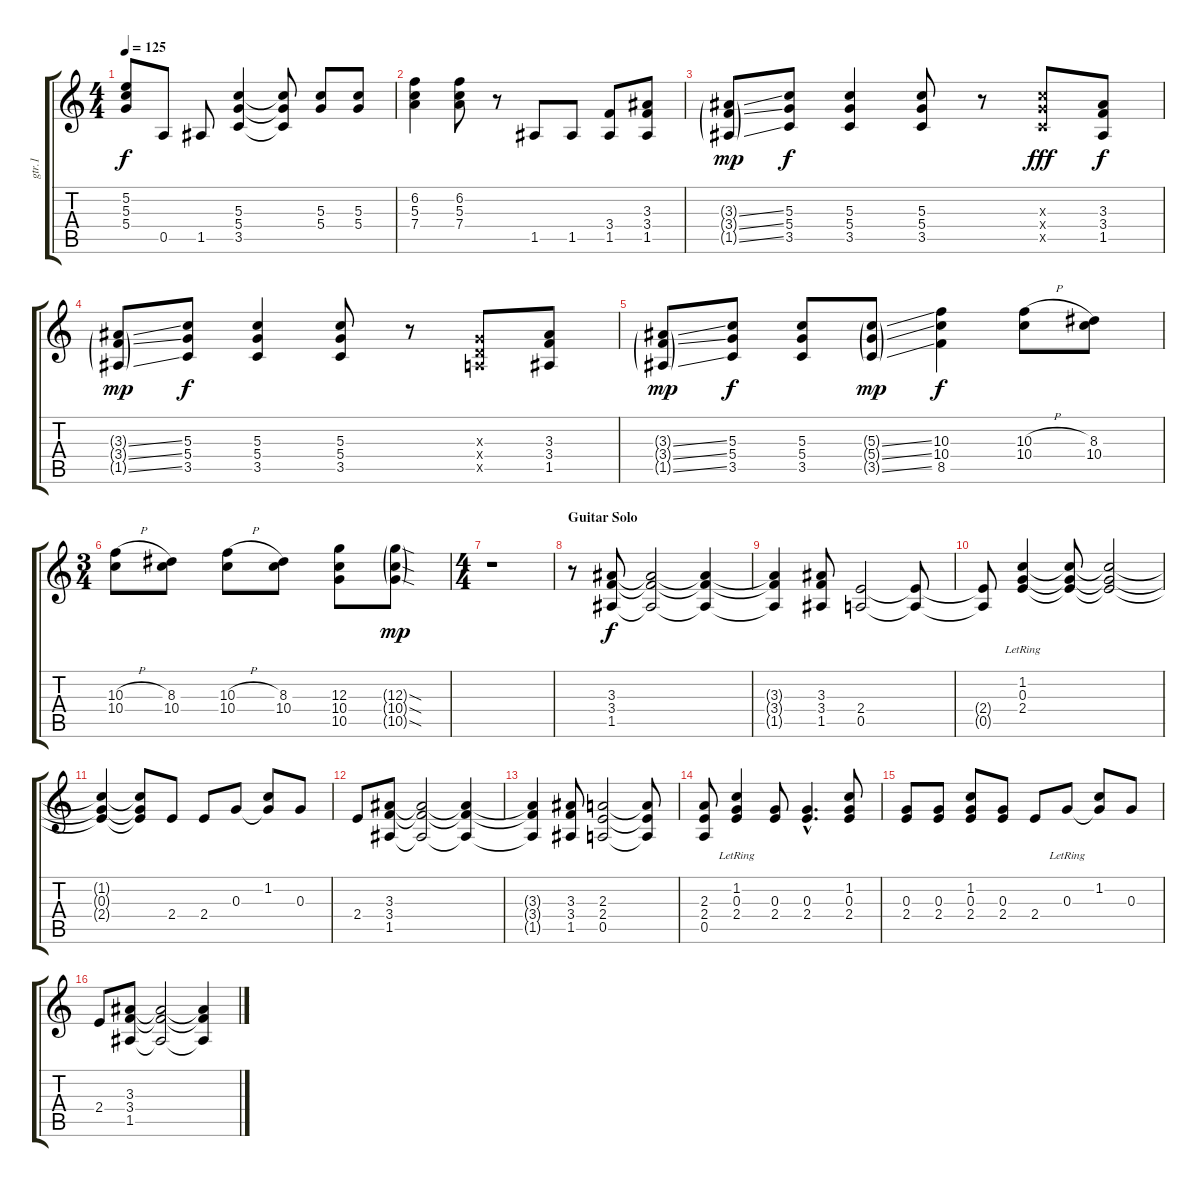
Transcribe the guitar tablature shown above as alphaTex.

\track ("gtr.1" "gtr.1") {instrument distortionguitar}
\staff {score tabs}
\tuning (E4 B3 G3 D3 A2 E2) {hide}
\ts (4 4)
\tempo 125
\clef g2
\ks c
(5.2 5.3 5.4).8{dy f} 0.5.8 1.5.8 (5.3 5.4 3.5).4 (5.3{t} 5.4{t} 3.5{t}).8 (5.3 5.4).8 (5.3 5.4).8 |
(6.2 5.3 7.4).4 (6.2 5.3 7.4).8 r.8 1.5.8 1.5.8 (3.4 1.5).8 (3.3 3.4 1.5).8 |
(3.3{ss g} 3.4{ss g} 1.5{ss g}).8{dy mp} (5.3 5.4 3.5).8{dy f} (5.3 5.4 3.5).4 (5.3 5.4 3.5).8 r.8 (5.3{x} 5.4{x} 3.5{x}).8{dy fff} (3.3 3.4 1.5).8{dy f} |
(3.3{ss g} 3.4{ss g} 1.5{ss g}).8{dy mp} (5.3 5.4 3.5).8{dy f} (5.3 5.4 3.5).4 (5.3 5.4 3.5).8 r.8 (0.3{x} 0.4{x} 0.5{x}).8 (3.3 3.4 1.5).8 |
(3.3{ss g} 3.4{ss g} 1.5{ss g}).8{dy mp} (5.3 5.4 3.5).8{dy f} (5.3 5.4 3.5).8 (5.3{ss g} 5.4{ss g} 3.5{ss g}).8{dy mp} (10.3 10.4 8.5).4{dy f} (10.3{h} 10.4).8 (8.3 10.4).8 |
\ts (3 4)
(10.3{h} 10.4).8 (8.3 10.4).8 (10.3{h} 10.4).8 (8.3 10.4).8 (12.3 10.4 10.5).8 (12.3{sod g} 10.4{sod g} 10.5{sod g}).8{dy mp} |
\ts (4 4)
r.1 |
\section ("" "Guitar Solo")
r.8 (3.3 3.4 1.5).8{dy f} (3.3{t} 3.4{t} 1.5{t}).2 (3.3{t} 3.4{t} 1.5{t}).4 |
(3.3{t} 3.4{t} 1.5{t}).4 (3.3 3.4 1.5).8 (2.4 0.5).2 (2.4{t} 0.5{t}).8 |
(2.4{t} 0.5{t}).8 (1.2{lr} 0.3{lr} 2.4{lr}).4 (1.2{t} 0.3{t} 2.4{t}).8 (1.2{t} 0.3{t} 2.4{t}).2 |
(1.2{t} 0.3{t} 2.4{t}).4 (1.2{t} 0.3{t} 2.4{t}).8 2.4.8 2.4.8 0.3.8 (1.2 0.3{t}).8 0.3.8 |
2.4.8 (3.3 3.4 1.5).8 (3.3{t} 3.4{t} 1.5{t}).2 (3.3{t} 3.4{t} 1.5{t}).4 |
(3.3{t} 3.4{t} 1.5{t}).4 (3.3 3.4 1.5).8 (2.3 2.4 0.5).2 (2.3{t} 2.4{t} 0.5{t}).8 |
(2.3 2.4 0.5).8 (1.2{lr} 0.3{lr} 2.4{lr}).4 (0.3 2.4).8 (0.3{hac} 2.4{hac}).4{d} (1.2 0.3 2.4).8 |
(0.3 2.4).8 (0.3 2.4).8 (1.2 0.3 2.4).8 (0.3 2.4).8 2.4.8 0.3{lr}.8 (1.2 0.3{t}).8 0.3.8 |
2.4.8 (3.3 3.4 1.5).8 (3.3{t} 3.4{t} 1.5{t}).2 (3.3{t} 3.4{t} 1.5{t}).4
